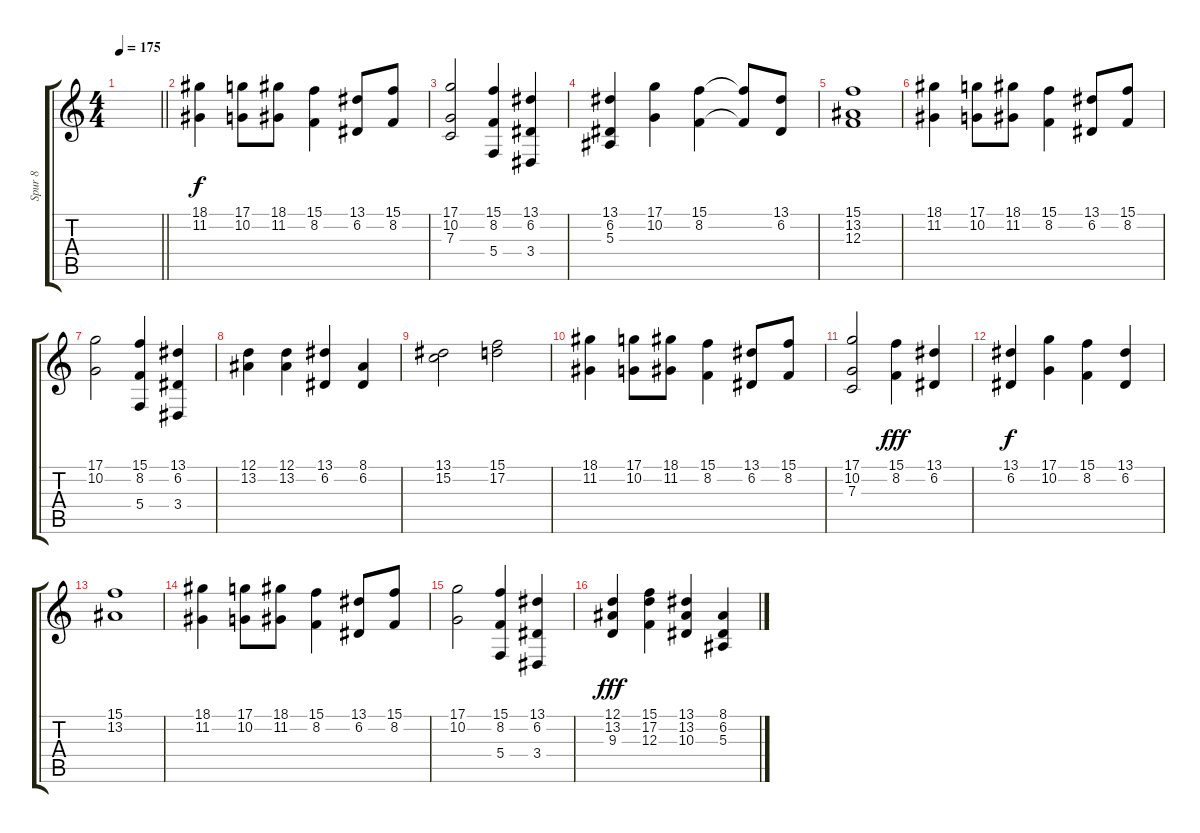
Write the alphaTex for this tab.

\track ("Spur 8" "Spur 8") {instrument stringensemble1}
\staff {score tabs}
\tuning (D4 A3 F3 C3 G2 D2) {hide}
\ts (4 4)
\tempo 175
\clef g2
\barLineRight lightlight
\ks c
|
(18.1 11.2).4{volume 16} (17.1 10.2).8 (18.1 11.2).8 (15.1 8.2).4 (13.1 6.2).8{instrument stringensemble1} (15.1 8.2).8 |
(17.1 10.2 7.3).2 (15.1 8.2 5.4).4 (13.1 6.2 3.4).4 |
(13.1 6.2 5.3).4 (17.1 10.2).4 (15.1 8.2).4 (15.1{t} 8.2{t}).8 (13.1 6.2).8 |
(15.1 13.2 12.3).1 |
(18.1 11.2).4 (17.1 10.2).8 (18.1 11.2).8 (15.1 8.2).4 (13.1 6.2).8 (15.1 8.2).8 |
(17.1 10.2).2 (15.1 8.2 5.4).4 (13.1 6.2 3.4).4 |
(12.1 13.2).4 (12.1 13.2).4 (13.1 6.2).4 (8.1 6.2).4 |
(13.1 15.2).2 (15.1 17.2).2 |
(18.1 11.2).4{volume 16} (17.1 10.2).8 (18.1 11.2).8 (15.1 8.2).4 (13.1 6.2).8{instrument stringensemble1} (15.1 8.2).8 |
(17.1 10.2 7.3).2 (15.1 8.2).4{dy fff} (13.1 6.2).4 |
(13.1 6.2).4{dy f} (17.1 10.2).4 (15.1 8.2).4 (13.1 6.2).4 |
(15.1 13.2).1 |
(18.1 11.2).4 (17.1 10.2).8 (18.1 11.2).8 (15.1 8.2).4 (13.1 6.2).8 (15.1 8.2).8 |
(17.1 10.2).2 (15.1 8.2 5.4).4 (13.1 6.2 3.4).4 |
(12.1 13.2 9.3).4{dy fff} (15.1 17.2 12.3).4 (13.1 13.2 10.3).4 (8.1 6.2 5.3).4
